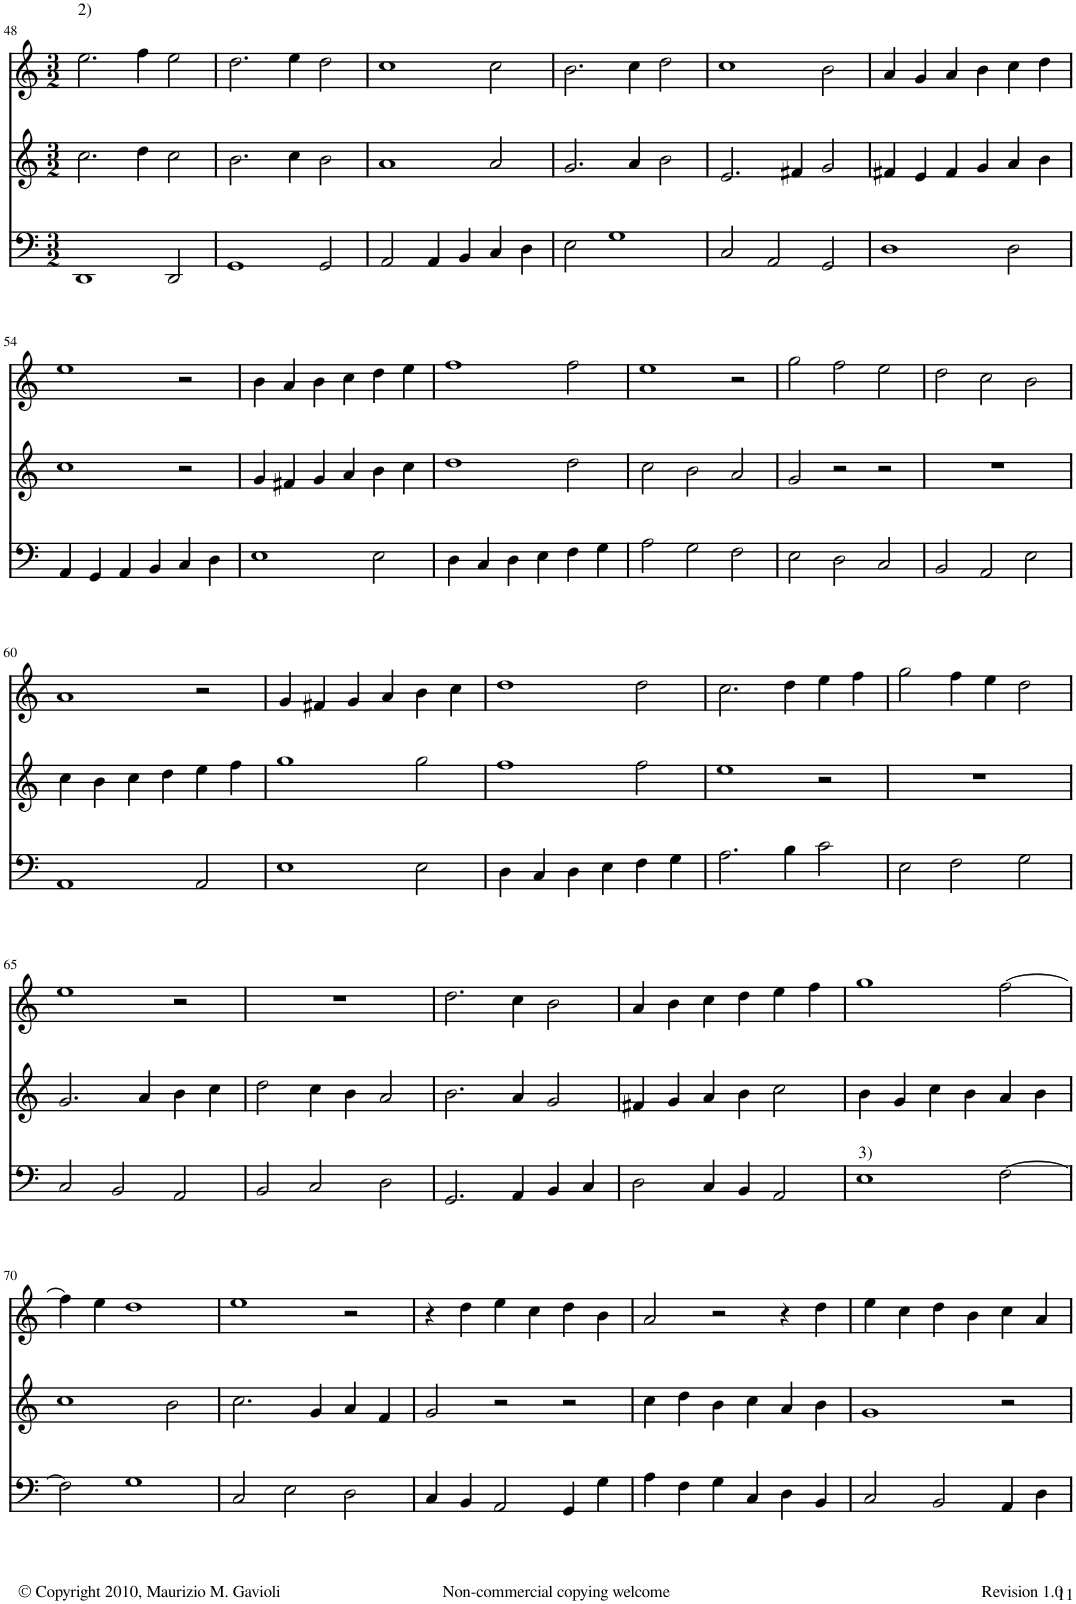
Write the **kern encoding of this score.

**kern	**kern	**kern
*part3	*part2	*part1
*staff3	*staff2	*staff1
*I"Basso	*I"Canto II	*I"Canto I
!!LO:PB:g=z
*clefF4	*clefG2	*clefG2
*k[]	*k[]	*k[]
*M3/2	*M3/2	*M3/2
=48	=48	=48
!	!	!LO:TX:a:t=2)
1DD	2.cc\	2.ee\
.	4dd\	4ff\
2DD/	2cc\	2ee\
=49	=49	=49
1GG	2.b\	2.dd\
.	4cc\	4ee\
2GG/	2b\	2dd\
=50	=50	=50
2AA/	1a	1cc
4AA/	.	.
4BB/	.	.
4C/	2a/	2cc\
4D\	.	.
=51	=51	=51
2E\	2.g/	2.b\
1G	.	.
.	4a/	4cc\
.	2b\	2dd\
=52	=52	=52
2C/	2.e/	1cc
2AA/	.	.
.	4f#X/	.
2GG/	2g/	2b\
=53	=53	=53
1D	4f#X/	4a/
.	4e/	4g/
.	4f#/	4a/
.	4g/	4b\
2D\	4a/	4cc\
.	4b\	4dd\
!!LO:LB:g=z
=54	=54	=54
4AA/	1cc	1ee
4GG/	.	.
4AA/	.	.
4BB/	.	.
4C/	2r	2r
4D\	.	.
=55	=55	=55
1E	4g/	4b\
.	4f#X/	4a/
.	4g/	4b\
.	4a/	4cc\
2E\	4b\	4dd\
.	4cc\	4ee\
=56	=56	=56
4D\	1dd	1ff
4C/	.	.
4D\	.	.
4E\	.	.
4F\	2dd\	2ff\
4G\	.	.
=57	=57	=57
2A\	2cc\	1ee
2G\	2b\	.
2F\	2a/	2r
=58	=58	=58
2E\	2g/	2gg\
2D\	2r	2ff\
2C/	2r	2ee\
=59	=59	=59
2BB/	1.r	2dd\
2AA/	.	2cc\
2E\	.	2b\
!!LO:LB:g=z
=60	=60	=60
1AA	4cc\	1a
.	4b\	.
.	4cc\	.
.	4dd\	.
2AA/	4ee\	2r
.	4ff\	.
=61	=61	=61
1E	1gg	4g/
.	.	4f#X/
.	.	4g/
.	.	4a/
2E\	2gg\	4b\
.	.	4cc\
=62	=62	=62
4D\	1ff	1dd
4C/	.	.
4D\	.	.
4E\	.	.
4F\	2ff\	2dd\
4G\	.	.
=63	=63	=63
2.A\	1ee	2.cc\
4B\	.	4dd\
2c\	2r	4ee\
.	.	4ff\
=64	=64	=64
2E\	1.r	2gg\
2F\	.	4ff\
.	.	4ee\
2G\	.	2dd\
!!LO:LB:g=z
=65	=65	=65
2C/	2.g/	1ee
2BB/	.	.
.	4a/	.
2AA/	4b\	2r
.	4cc\	.
=66	=66	=66
2BB/	2dd\	1.r
2C/	4cc\	.
.	4b\	.
2D\	2a/	.
=67	=67	=67
2.GG/	2.b\	2.dd\
4AA/	4a/	4cc\
4BB/	2g/	2b\
4C/	.	.
=68	=68	=68
2D\	4f#X/	4a/
.	4g/	4b\
4C/	4a/	4cc\
4BB/	4b\	4dd\
2AA/	2cc\	4ee\
.	.	4ff\
=69	=69	=69
!LO:TX:a:t=3)	!	!
1E	4b\	1gg
.	4g/	.
.	4cc\	.
.	4b\	.
[2F\	4a/	[2ff\
.	4b\	.
!!LO:LB:g=z
=70	=70	=70
2F\]	1cc	4ff\]
.	.	4ee\
1G	.	1dd
.	2b\	.
=71	=71	=71
2C/	2.cc\	1ee
2E\	.	.
.	4g/	.
2D\	4a/	2r
.	4f/	.
=72	=72	=72
4C/	2g/	4r
4BB/	.	4dd\
2AA/	2r	4ee\
.	.	4cc\
4GG/	2r	4dd\
4G\	.	4b\
=73	=73	=73
4A\	4cc\	2a/
4F\	4dd\	.
4G\	4b\	2r
4C/	4cc\	.
4D\	4a/	4r
4BB/	4b\	4dd\
=74	=74	=74
2C/	1g	4ee\
.	.	4cc\
2BB/	.	4dd\
.	.	4b\
4AA/	2r	4cc\
4D\	.	4a/
=	=	=
*-	*-	*-
